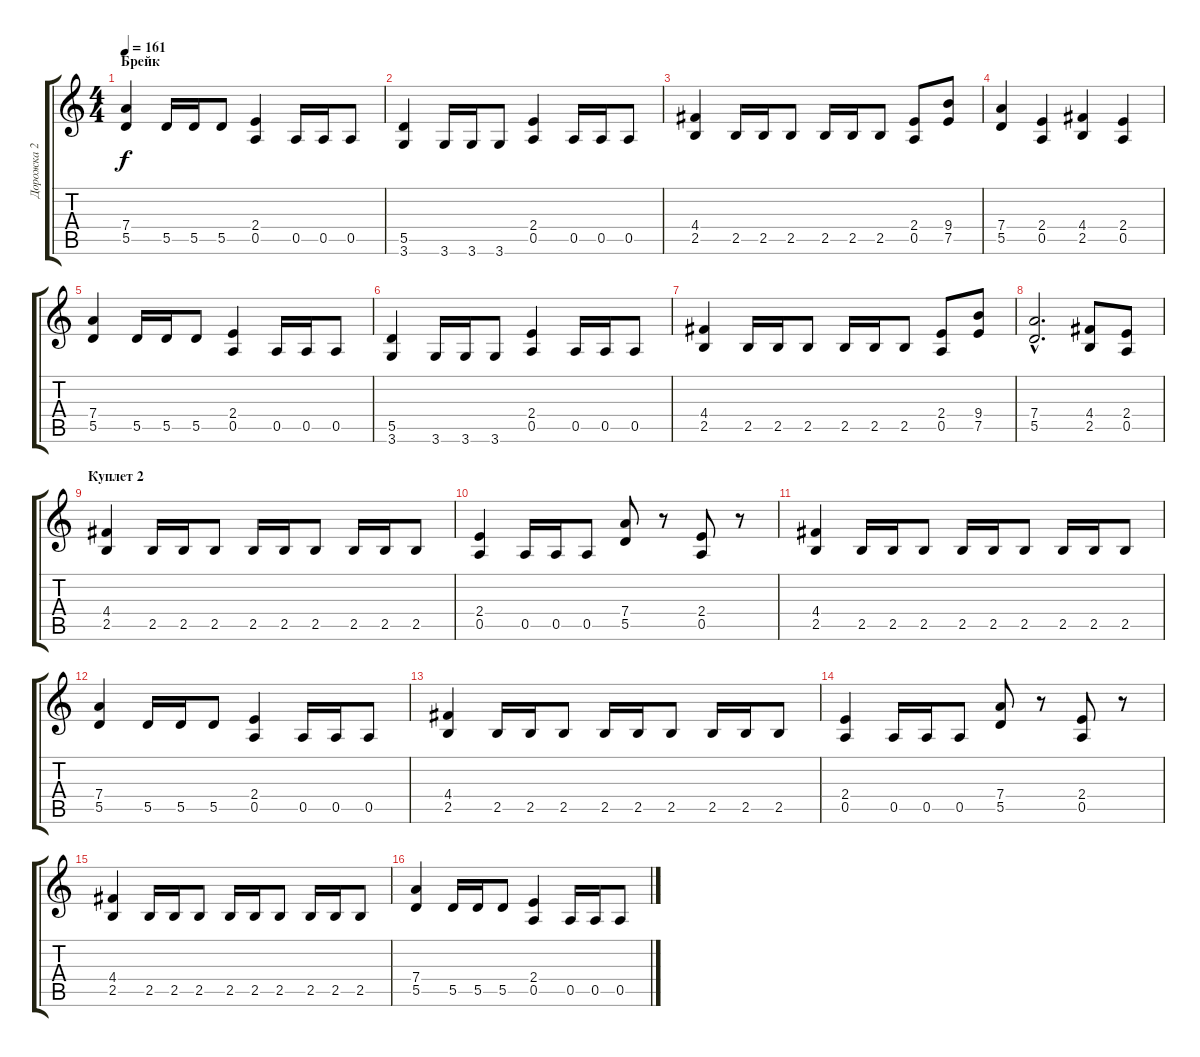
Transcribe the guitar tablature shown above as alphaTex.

\track ("Дорожка 2" "Дорожка 2") {instrument distortionguitar}
\staff {score tabs}
\tuning (E4 B3 G3 D3 A2 E2) {hide}
\ts (4 4)
\section ("" "Брейк")
\tempo 161
\clef g2
\ks c
(7.4 5.5).4{dy f} 5.5.16 5.5.16 5.5.8 (2.4 0.5).4 0.5.16 0.5.16 0.5.8 |
(5.5 3.6).4 3.6.16 3.6.16 3.6.8 (2.4 0.5).4 0.5.16 0.5.16 0.5.8 |
(4.4 2.5).4 2.5.16 2.5.16 2.5.8 2.5.16 2.5.16 2.5.8 (2.4 0.5).8 (9.4 7.5).8 |
(7.4 5.5).4 (2.4 0.5).4 (4.4 2.5).4 (2.4 0.5).4 |
(7.4 5.5).4 5.5.16 5.5.16 5.5.8 (2.4 0.5).4 0.5.16 0.5.16 0.5.8 |
(5.5 3.6).4 3.6.16 3.6.16 3.6.8 (2.4 0.5).4 0.5.16 0.5.16 0.5.8 |
(4.4 2.5).4 2.5.16 2.5.16 2.5.8 2.5.16 2.5.16 2.5.8 (2.4 0.5).8 (9.4 7.5).8 |
(7.4{hac} 5.5{hac}).2{d} (4.4 2.5).8 (2.4 0.5).8 |
\section ("" "Куплет 2")
(4.4 2.5).4 2.5.16 2.5.16 2.5.8 2.5.16 2.5.16 2.5.8 2.5.16 2.5.16 2.5.8 |
(2.4 0.5).4 0.5.16 0.5.16 0.5.8 (7.4 5.5).8 r.8 (2.4 0.5).8 r.8 |
(4.4 2.5).4 2.5.16 2.5.16 2.5.8 2.5.16 2.5.16 2.5.8 2.5.16 2.5.16 2.5.8 |
(7.4 5.5).4 5.5.16 5.5.16 5.5.8 (2.4 0.5).4 0.5.16 0.5.16 0.5.8 |
(4.4 2.5).4 2.5.16 2.5.16 2.5.8 2.5.16 2.5.16 2.5.8 2.5.16 2.5.16 2.5.8 |
(2.4 0.5).4 0.5.16 0.5.16 0.5.8 (7.4 5.5).8 r.8 (2.4 0.5).8 r.8 |
(4.4 2.5).4 2.5.16 2.5.16 2.5.8 2.5.16 2.5.16 2.5.8 2.5.16 2.5.16 2.5.8 |
(7.4 5.5).4 5.5.16 5.5.16 5.5.8 (2.4 0.5).4 0.5.16 0.5.16 0.5.8
